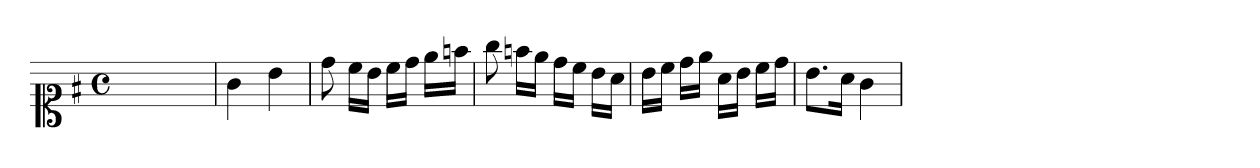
**kern
*part1
*staff1
*clefC1
*k[f#]
*M4/4
*met(c)
=
1ryy
=
4g
4b
=
8dd
16ccLL
16bJJ
16ccLL
16ddJJ
16eeLL
16ffnJJ
=
8gg
16ffnLL
16eeJJ
16ddLL
16ccJJ
16bLL
16aJJ
=
16bLL
16ccJJ
16ddLL
16eeJJ
16aLL
16bJJ
16ccLL
16ddJJ
=
8.bL
16aJk
4g
=
*-
